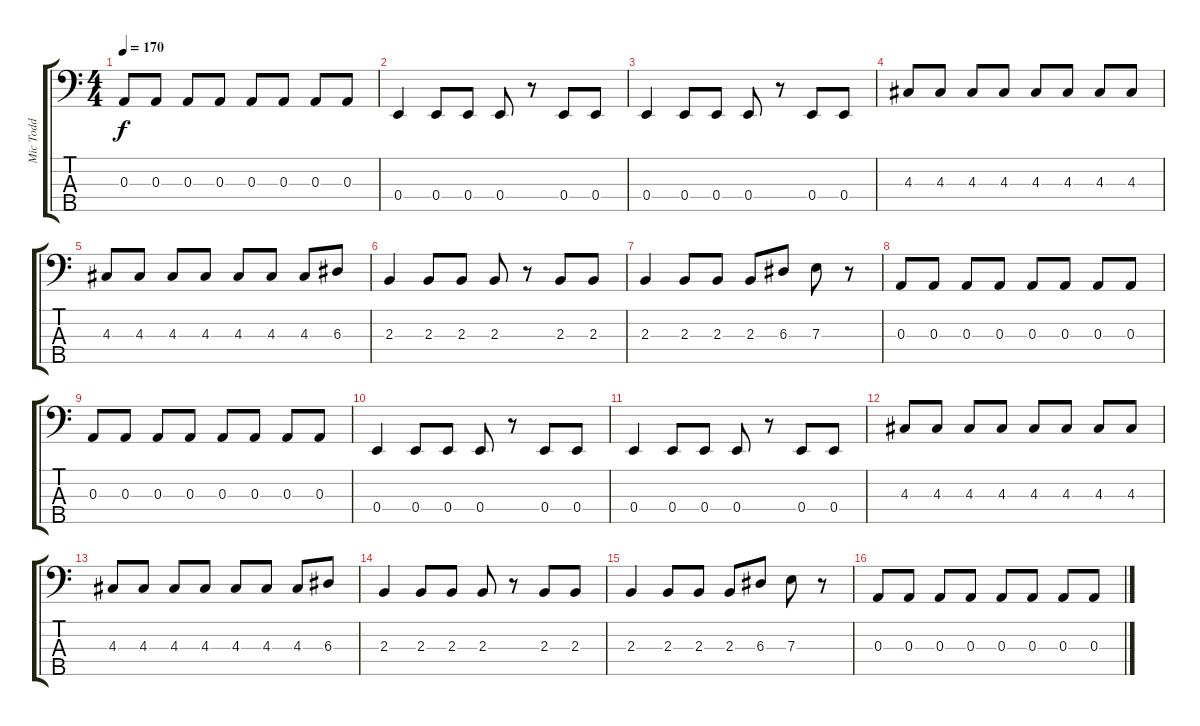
\track ("Mic Todd" "Mic Todd") {instrument electricbassfinger}
\staff {score tabs}
\tuning (G2 D2 A1 E1 B0) {hide}
\ts (4 4)
\tempo 170
\clef f4
\ks c
0.3.8{dy f} 0.3.8 0.3.8 0.3.8 0.3.8 0.3.8 0.3.8 0.3.8 |
0.4.4 0.4.8 0.4.8 0.4.8 r.8 0.4.8 0.4.8 |
0.4.4 0.4.8 0.4.8 0.4.8 r.8 0.4.8 0.4.8 |
4.3.8 4.3.8 4.3.8 4.3.8 4.3.8 4.3.8 4.3.8 4.3.8 |
4.3.8 4.3.8 4.3.8 4.3.8 4.3.8 4.3.8 4.3.8 6.3.8 |
2.3.4 2.3.8 2.3.8 2.3.8 r.8 2.3.8 2.3.8 |
2.3.4 2.3.8 2.3.8 2.3.8 6.3.8 7.3.8 r.8 |
0.3.8 0.3.8 0.3.8 0.3.8 0.3.8 0.3.8 0.3.8 0.3.8 |
0.3.8 0.3.8 0.3.8 0.3.8 0.3.8 0.3.8 0.3.8 0.3.8 |
0.4.4 0.4.8 0.4.8 0.4.8 r.8 0.4.8 0.4.8 |
0.4.4 0.4.8 0.4.8 0.4.8 r.8 0.4.8 0.4.8 |
4.3.8 4.3.8 4.3.8 4.3.8 4.3.8 4.3.8 4.3.8 4.3.8 |
4.3.8 4.3.8 4.3.8 4.3.8 4.3.8 4.3.8 4.3.8 6.3.8 |
2.3.4 2.3.8 2.3.8 2.3.8 r.8 2.3.8 2.3.8 |
2.3.4 2.3.8 2.3.8 2.3.8 6.3.8 7.3.8 r.8 |
0.3.8 0.3.8 0.3.8 0.3.8 0.3.8 0.3.8 0.3.8 0.3.8
